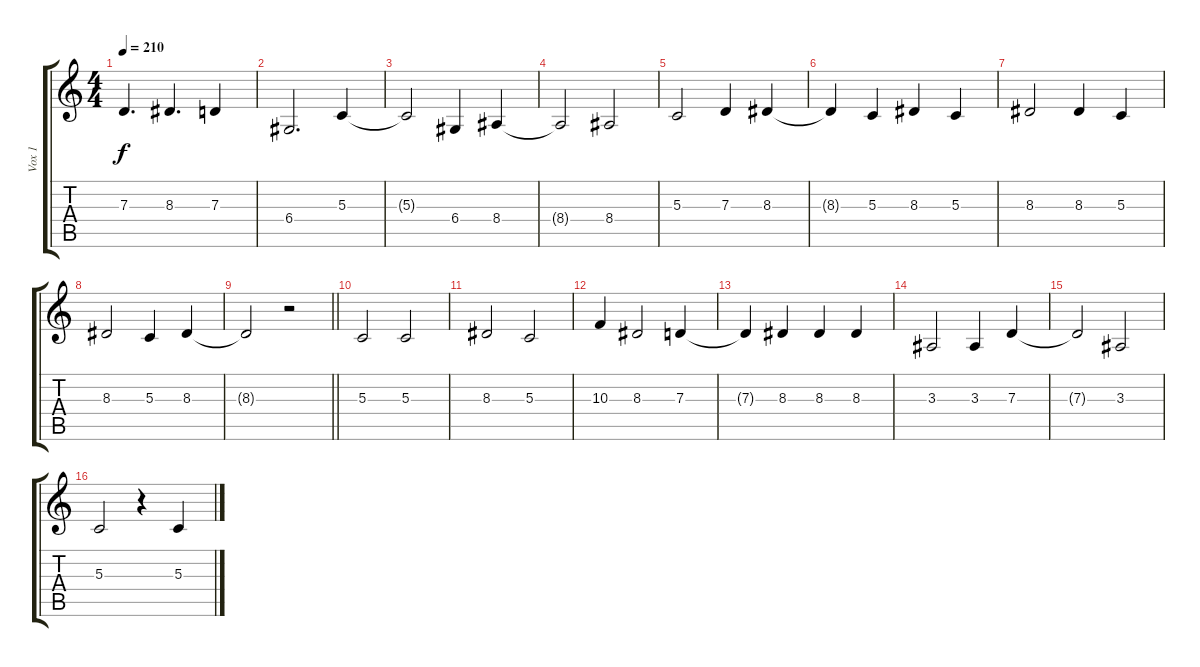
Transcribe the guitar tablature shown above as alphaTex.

\track ("Vox 1" "Vox 1") {instrument viola}
\staff {score tabs}
\tuning (E4 B3 G3 D3 A2 E2) {hide}
\ts (4 4)
\tempo 210
\clef g2
\ks c
7.3.4{d dy f} 8.3.4{d} 7.3.4 |
6.4.2{d} 5.3.4 |
5.3{t}.2 6.4.4 8.4.4 |
8.4{t}.2 8.4.2 |
5.3.2 7.3.4 8.3.4 |
8.3{t}.4 5.3.4 8.3.4 5.3.4 |
8.3.2 8.3.4 5.3.4 |
8.3.2 5.3.4 8.3.4 |
\barLineRight lightlight
8.3{t}.2 r.2 |
\section ("" " ")
5.3.2 5.3.2 |
8.3.2 5.3.2 |
10.3.4 8.3.2 7.3.4 |
7.3{t}.4 8.3.4 8.3.4 8.3.4 |
3.3.2 3.3.4 7.3.4 |
7.3{t}.2 3.3.2 |
5.3.2 r.4 5.3.4
